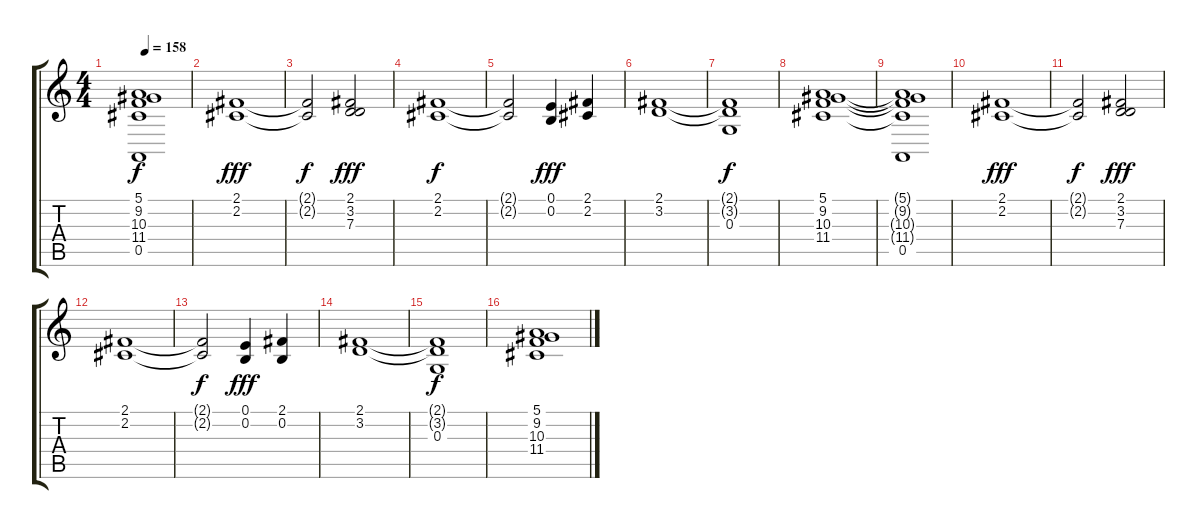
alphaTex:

\track "" {instrument stringensemble2}
\staff {score tabs}
\tuning (E4 B3 G3 D3 A2 E2) {hide}
\ts (4 4)
\tempo 158
\clef g2
\ks c
(5.1{t} 9.2{t} 10.3{t} 11.4{t} 0.5).1{dy f} |
(2.1 2.2).1{dy fff} |
(2.1{t} 2.2{t}).2{dy f} (2.1 3.2 7.3).2{dy fff} |
(2.1 2.2).1{dy f} |
(2.1{t} 2.2{t}).2 (0.1 0.2).4{dy fff} (2.1 2.2).4 |
(2.1 3.2).1 |
(2.1{t} 3.2{t} 0.3).1{dy f} |
(5.1 9.2 10.3 11.4).1 |
(5.1{t} 9.2{t} 10.3{t} 11.4{t} 0.5).1 |
(2.1 2.2).1{dy fff} |
(2.1{t} 2.2{t}).2{dy f} (2.1 3.2 7.3).2{dy fff} |
(2.1 2.2).1 |
(2.1{t} 2.2{t}).2{dy f} (0.1 0.2).4{dy fff} (2.1 0.2).4 |
(2.1 3.2).1 |
(2.1{t} 3.2{t} 0.3).1{dy f} |
(5.1 9.2 10.3 11.4).1
